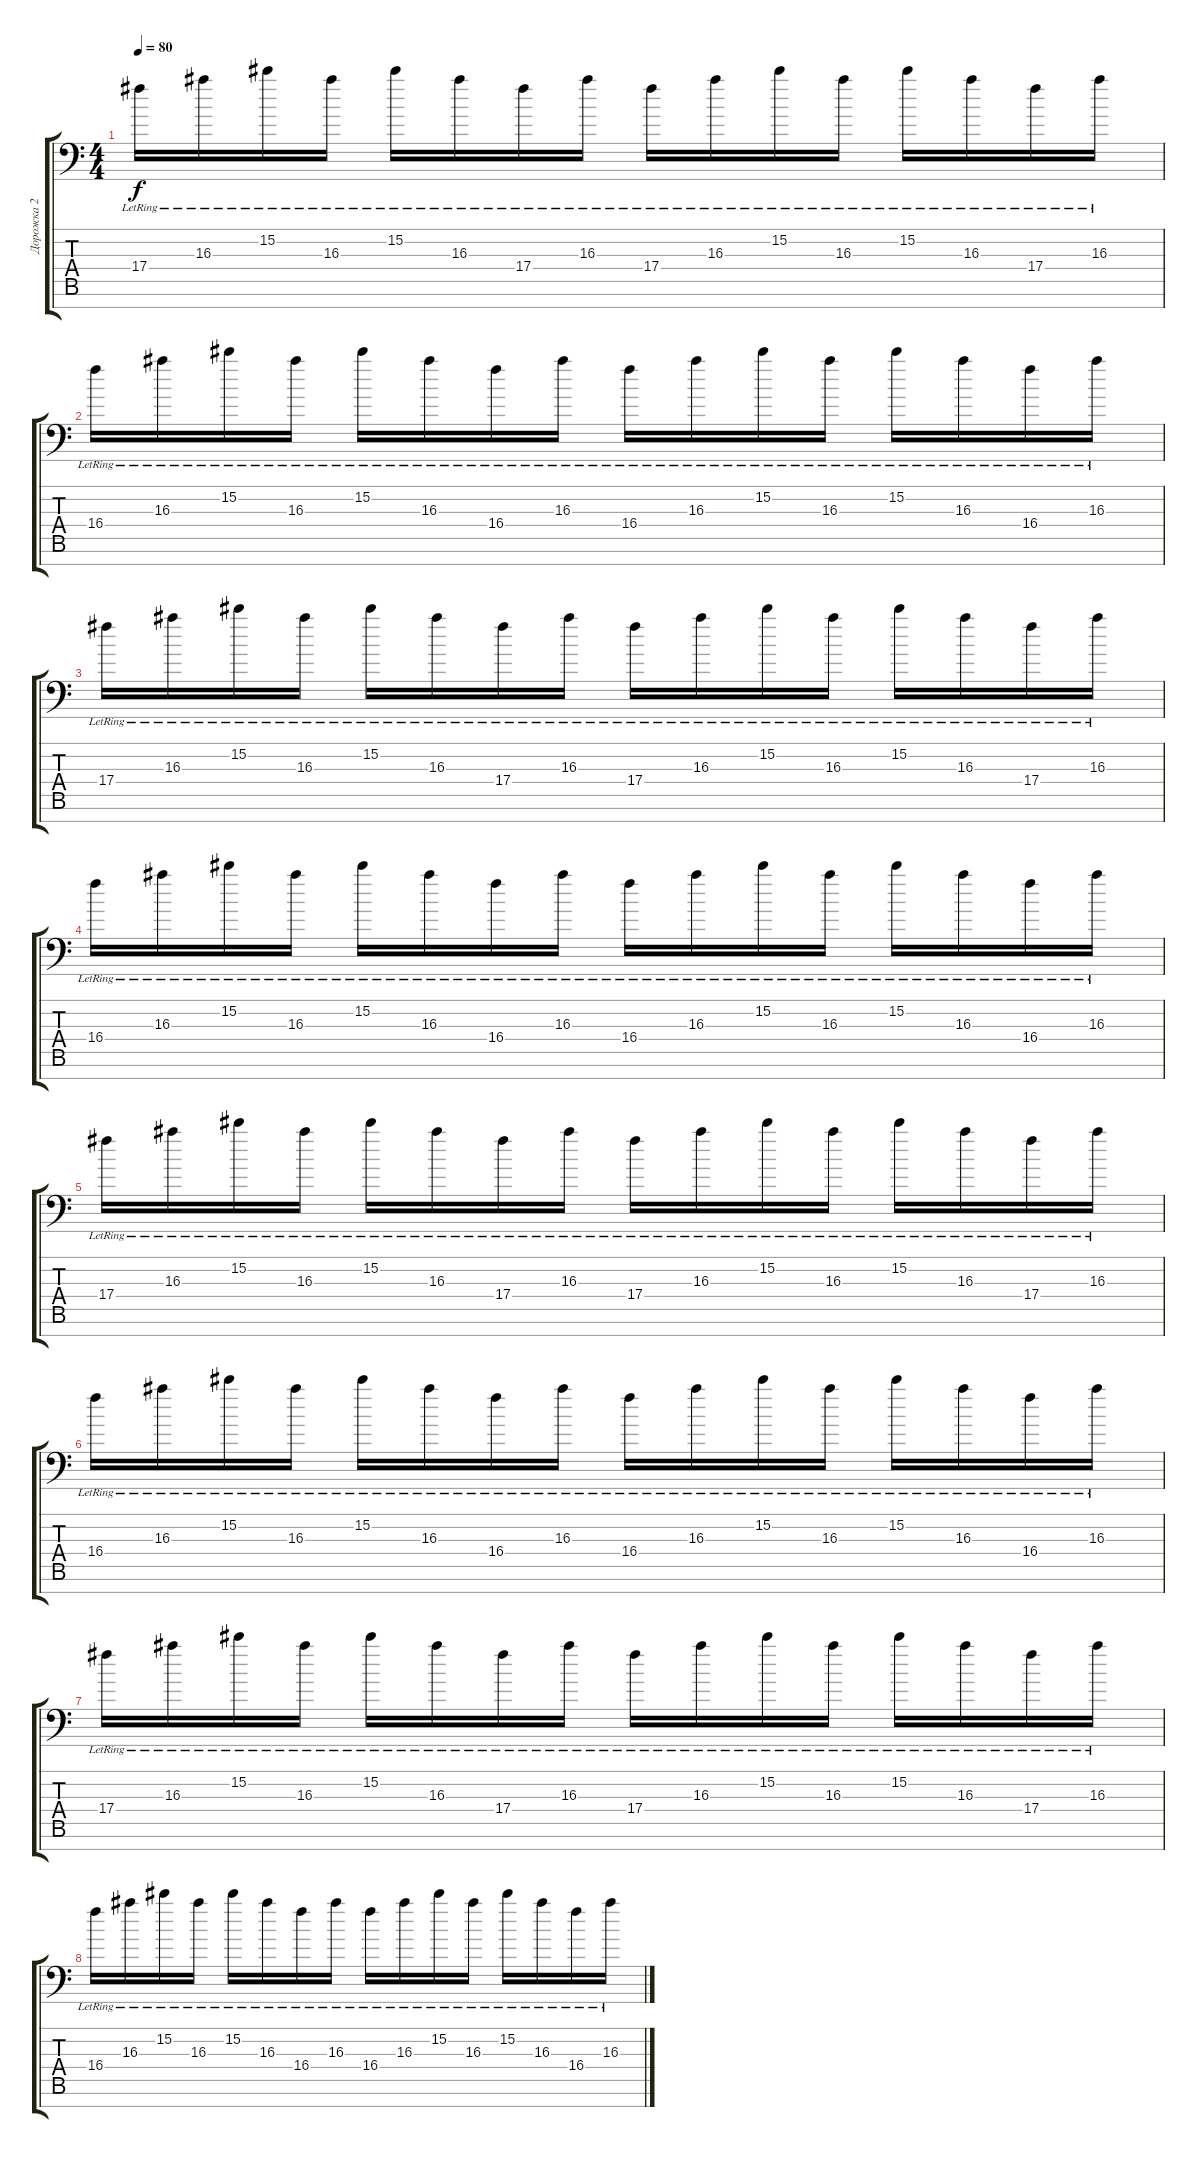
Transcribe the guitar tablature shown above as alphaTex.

\track ("Дорожка 2" "Дорожка 2") {instrument electricguitarjazz}
\staff {score tabs}
\tuning (Eb4 Bb3 Gb3 Db3 Ab2 Eb2 Bb1) {hide}
\ts (4 4)
\tempo 80
\clef f4
\ks c
17.4{lr}.16{dy f instrument distortionguitar} 16.3{lr}.16 15.2{lr}.16 16.3{lr}.16 15.2{lr}.16 16.3{lr}.16 17.4{lr}.16 16.3{lr}.16 17.4{lr}.16 16.3{lr}.16 15.2{lr}.16 16.3{lr}.16 15.2{lr}.16 16.3{lr}.16 17.4{lr}.16 16.3{lr}.16 |
16.4{lr}.16 16.3{lr}.16 15.2{lr}.16 16.3{lr}.16 15.2{lr}.16 16.3{lr}.16 16.4{lr}.16 16.3{lr}.16 16.4{lr}.16 16.3{lr}.16 15.2{lr}.16 16.3{lr}.16 15.2{lr}.16 16.3{lr}.16 16.4{lr}.16 16.3{lr}.16 |
17.4{lr}.16 16.3{lr}.16 15.2{lr}.16 16.3{lr}.16 15.2{lr}.16 16.3{lr}.16 17.4{lr}.16 16.3{lr}.16 17.4{lr}.16 16.3{lr}.16 15.2{lr}.16 16.3{lr}.16 15.2{lr}.16 16.3{lr}.16 17.4{lr}.16 16.3{lr}.16 |
16.4{lr}.16 16.3{lr}.16 15.2{lr}.16 16.3{lr}.16 15.2{lr}.16 16.3{lr}.16 16.4{lr}.16 16.3{lr}.16 16.4{lr}.16 16.3{lr}.16 15.2{lr}.16 16.3{lr}.16 15.2{lr}.16 16.3{lr}.16 16.4{lr}.16 16.3{lr}.16 |
17.4{lr}.16 16.3{lr}.16 15.2{lr}.16 16.3{lr}.16 15.2{lr}.16 16.3{lr}.16 17.4{lr}.16 16.3{lr}.16 17.4{lr}.16 16.3{lr}.16 15.2{lr}.16 16.3{lr}.16 15.2{lr}.16 16.3{lr}.16 17.4{lr}.16 16.3{lr}.16 |
16.4{lr}.16 16.3{lr}.16 15.2{lr}.16 16.3{lr}.16 15.2{lr}.16 16.3{lr}.16 16.4{lr}.16 16.3{lr}.16 16.4{lr}.16 16.3{lr}.16 15.2{lr}.16 16.3{lr}.16 15.2{lr}.16 16.3{lr}.16 16.4{lr}.16 16.3{lr}.16 |
17.4{lr}.16 16.3{lr}.16 15.2{lr}.16 16.3{lr}.16 15.2{lr}.16 16.3{lr}.16 17.4{lr}.16 16.3{lr}.16 17.4{lr}.16 16.3{lr}.16 15.2{lr}.16 16.3{lr}.16 15.2{lr}.16 16.3{lr}.16 17.4{lr}.16 16.3{lr}.16 |
16.4{lr}.16 16.3{lr}.16 15.2{lr}.16 16.3{lr}.16 15.2{lr}.16 16.3{lr}.16 16.4{lr}.16 16.3{lr}.16 16.4{lr}.16 16.3{lr}.16 15.2{lr}.16 16.3{lr}.16 15.2{lr}.16 16.3{lr}.16 16.4{lr}.16 16.3{lr}.16
